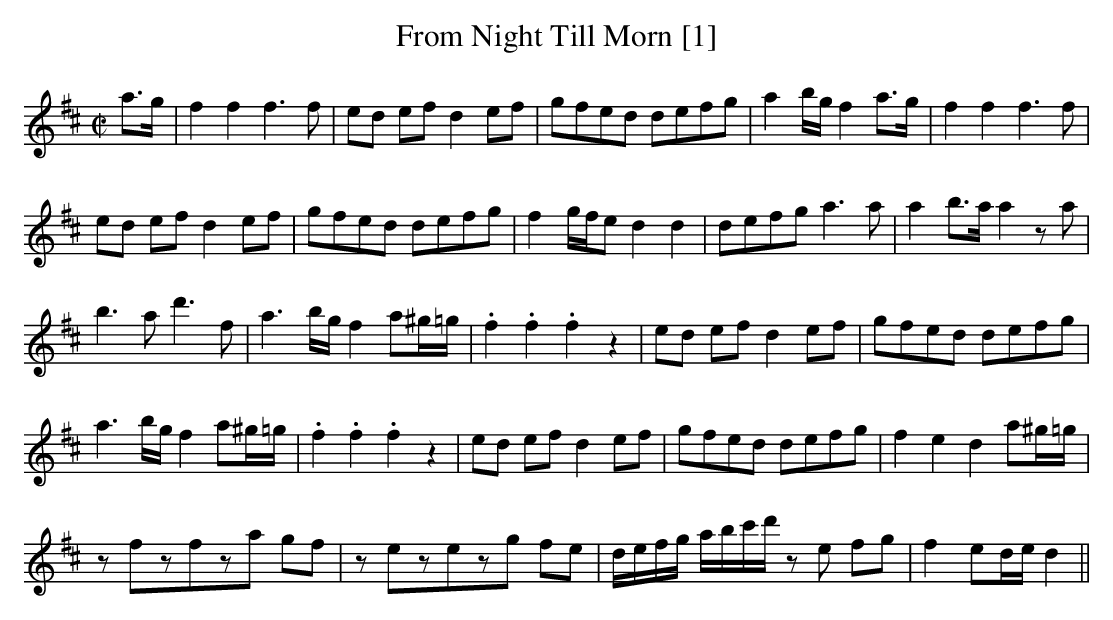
X:1
T:From Night Till Morn [1]
M:C|
L:1/8
K:D
a>g|f2f2f3f|ed ef d2 ef|gfed defg|a2 b/g/ f2 a>g|f2f2f3f|
ed ef d2 ef|gfed defg|f2 g/f/e d2d2|defg a3a|a2 b>a a2za|
b3a d'3f|a3 b/g/ f2 a^g/=g/|.f2.f2.f2z2|ed ef d2 ef|gfed defg|
a3 b/g/ f2 a^g/=g/|.f2.f2.f2z2|ed ef d2 ef|gfed defg|f2e2d2 a^g/=g/|
zfzfza gf|zezezg fe|d/e/f/g/ a/b/c'/d'/ ze fg|f2 ed/e/ d2||
